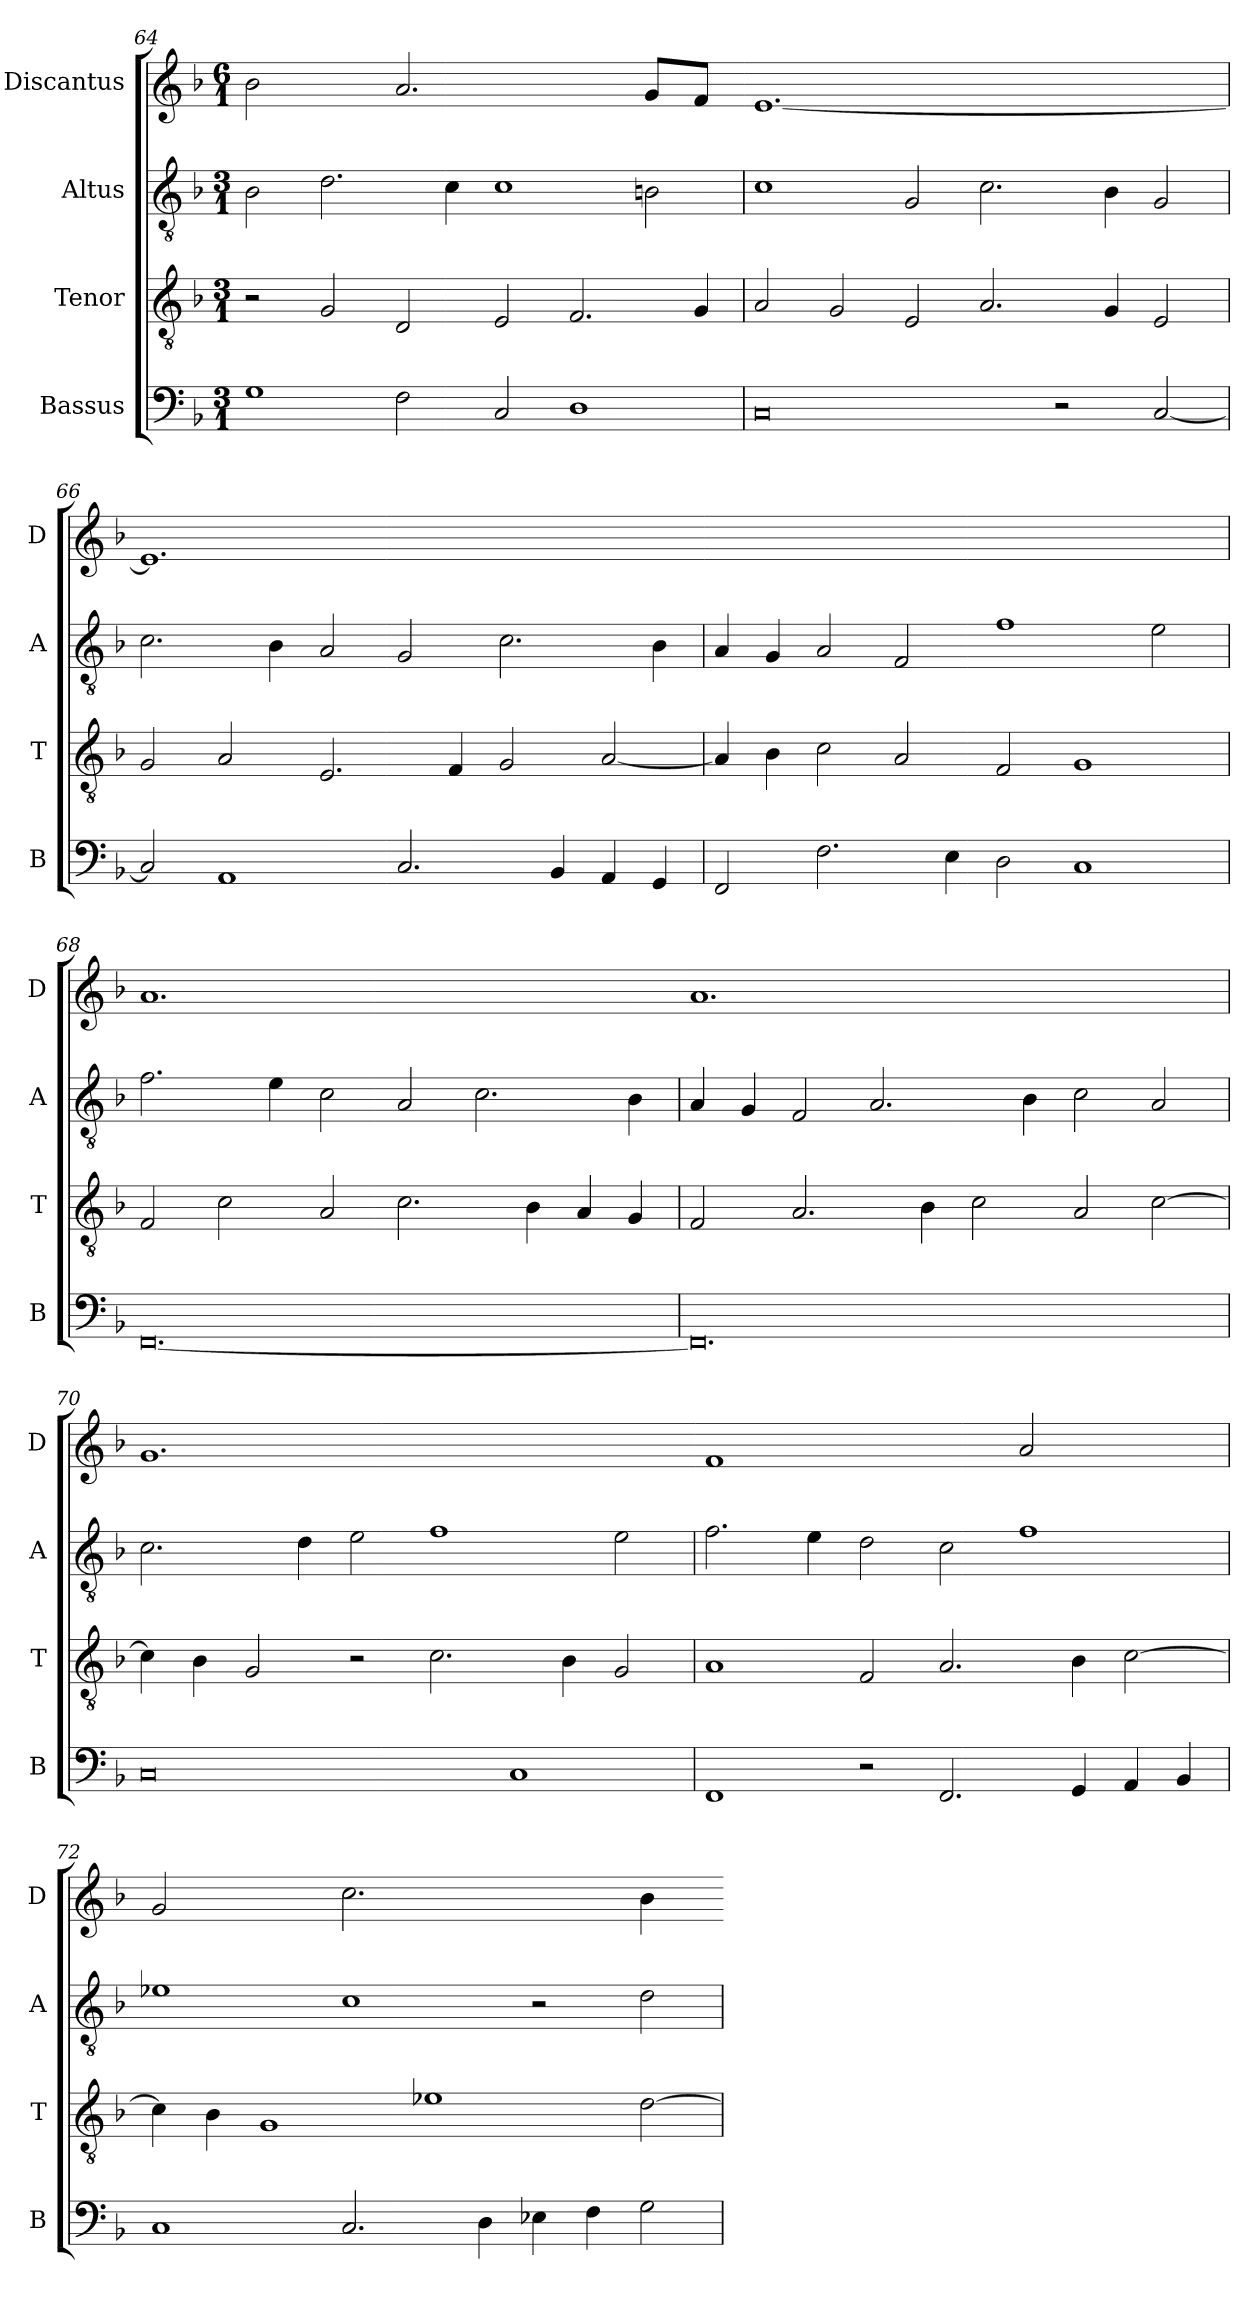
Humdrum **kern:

**kern	**kern	**kern	**kern
*part4	*part3	*part2	*part1
*staff4	*staff3	*staff2	*staff1
*I"Bassus	*I"Tenor	*I"Altus	*I"Discantus
*I'B	*I'T	*I'A	*I'D
*clefF4	*clefGv2	*clefGv2	*clefG2
*k[b-]	*k[b-]	*k[b-]	*k[b-]
*M3/1	*M3/1	*M3/1	*M6/1
=64	=64	=64	=64
!	!	!	!LO:N:vis=2
1G	2r	2B-\	1b-
.	2G/	2.d\	.
!	!	!	!LO:N:vis=2.
2F\	2D/	.	1.a
.	.	4c\	.
2C/	2E/	1c	.
1D	2.F/	.	.
!	!	!	!LO:N:vis=8
.	.	2Bn\	4g/L
!	!	!	!LO:N:vis=8
.	4G/	.	4f/J
=65	=65	=65	=65-
!	!	!	!LO:N:vis=1.
0C	2A/	1c	[0.e
.	2G/	.	.
.	2E/	2G/	.
.	2.A/	2.c\	.
2r	.	.	.
.	4G/	4B-\	.
[2C/	2E/	2G/	.
=66	=66	=66	=66
!	!	!	!LO:N:vis=1.
2C/]	2G/	2.c\	0.e]
1AA	2A/	.	.
.	.	4B-\	.
.	2.E/	2A/	.
2.C/	.	2G/	.
.	4F/	.	.
.	2G/	2.c\	.
4BB-/	.	.	.
4AA/	[2A/	.	.
4GG/	.	4B-\	.
=67	=67	=67	=67-
!	!	!	!LO:N:vis=1.
2FF/	4A/]	4A/	0.r
.	4B-\	4G/	.
2.F\	2c\	2A/	.
.	2A/	2F/	.
4E\	.	.	.
2D\	2F/	1f	.
1C	1G	.	.
.	.	2e\	.
=68	=68	=68	=68
!	!	!	!LO:N:vis=1.
[0.FF	2F/	2.f\	0.a
.	2c\	.	.
.	.	4e\	.
.	2A/	2c\	.
.	2.c\	2A/	.
.	.	2.c\	.
.	4B-\	.	.
.	4A/	.	.
.	4G/	4B-\	.
=69	=69	=69	=69-
!	!	!	!LO:N:vis=1.
0.FF]	2F/	4A/	0.a
.	.	4G/	.
.	2.A/	2F/	.
.	.	2.A/	.
.	4B-\	.	.
.	2c\	.	.
.	.	4B-\	.
.	2A/	2c\	.
.	[2c\	2A/	.
=70	=70	=70	=70
!	!	!	!LO:N:vis=1.
0C	4c\]	2.c\	0.g
.	4B-\	.	.
.	2G/	.	.
.	.	4d\	.
.	2r	2e\	.
.	2.c\	1f	.
1C	.	.	.
.	4B-\	.	.
.	2G/	2e\	.
=71	=71	=71	=71-
!	!	!	!LO:N:vis=1
1FF	1A	2.f\	0f
.	.	4e\	.
2r	2F/	2d\	.
2.FF/	2.A/	2c\	.
!	!	!	!LO:N:vis=2
.	.	1f	1a
4GG/	4B-\	.	.
4AA/	[2c\	.	.
4BB-/	.	.	.
=72	=72	=72	=72
!	!	!	!LO:N:vis=2
1C	4c\]	1e-X	1g
.	4B-\	.	.
.	1G	.	.
!	!	!	!LO:N:vis=2.
2.C/	.	1c	1.cc
.	1e-X	.	.
4D\	.	.	.
4E-X\	.	2r	.
4F\	.	.	.
!	!	!	!LO:N:vis=4
2G\	[2d\	2d\	2b-\
=	=	=	=-
*-	*-	*-	*-
